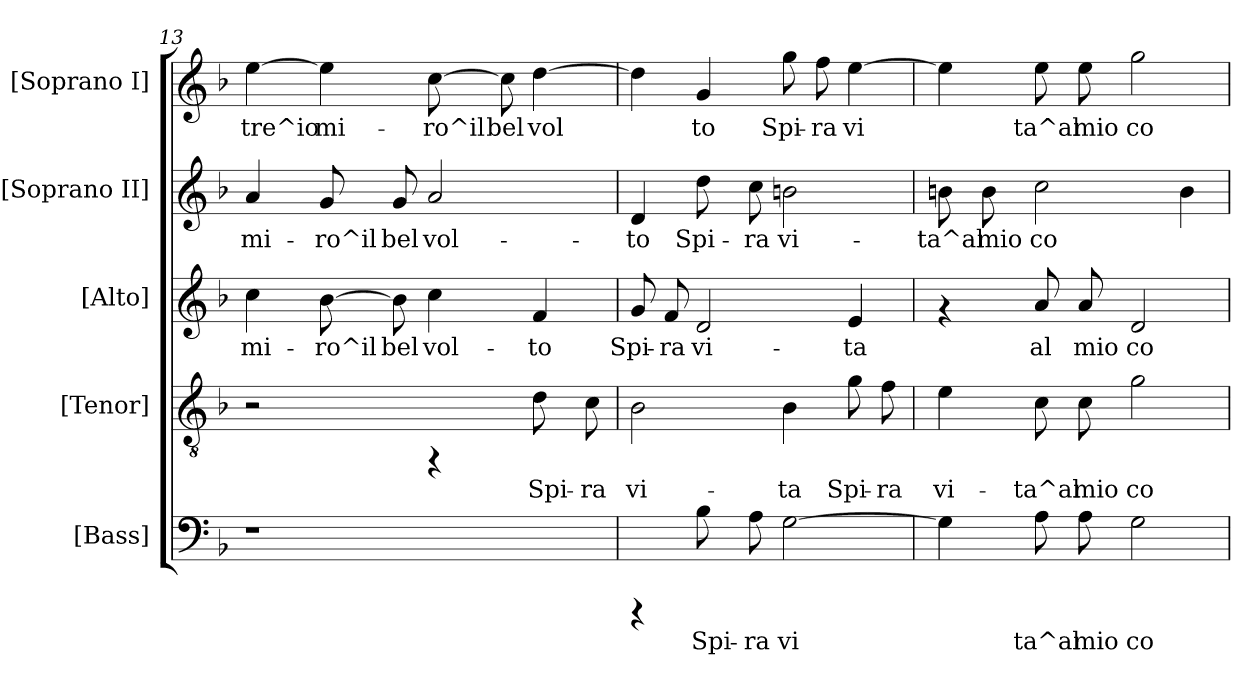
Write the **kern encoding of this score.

**kern	**text	**kern	**text	**kern	**text	**kern	**text	**kern	**text
*part5	*part5	*part4	*part4	*part3	*part3	*part2	*part2	*part1	*part1
*staff5	*staff5	*staff4	*staff4	*staff3	*staff3	*staff2	*staff2	*staff1	*staff1
*I"[Bass]	*	*I"[Tenor]	*	*I"[Alto]	*	*I"[Soprano II]	*	*I"[Soprano I]	*
!!LO:PB:g=z
*clefF4	*	*clefGv2	*	*clefG2	*	*clefG2	*	*clefG2	*
*k[b-]	*	*k[b-]	*	*k[b-]	*	*k[b-]	*	*k[b-]	*
*F:	*	*F:	*	*F:	*	*F:	*	*F:	*
=13	=13	=13	=13	=13	=13	=13	=13	=13	=13
!	!	!	!	!	!LO:LY:b:cj	!	!LO:LY:b:cj	!	!LO:LY:b:cj
1r	.	2r	.	4cc\	mi-	4a/	mi-	[<4ee\	-tre^io
!	!	!	!	!	!LO:LY:b:cj	!	!LO:LY:b:cj	!	!LO:LY:b:cj
.	.	.	.	[<8b-\	-ro^il	8g/	-ro^il	4ee\]	mi-
!	!	!	!	!	!LO:LY:b:cj	!	!LO:LY:b:cj	!	!
.	.	.	.	8b-\]	bel	8g/	bel	.	.
!	!	!	!	!	!LO:LY:b:cj	!	!LO:LY:b:cj	!	!LO:LY:b:cj
.	.	4rFF	.	4cc\	vol-	2a/	vol-	[<8cc\	-ro^il
!	!	!	!	!	!	!	!	!	!LO:LY:b:cj
.	.	.	.	.	.	.	.	8cc\]	bel
!	!	!	!LO:LY:b:cj	!	!LO:LY:b:cj	!	!	!	!LO:LY:b:cj
.	.	8d\	Spi-	4f/	-to	.	.	[>4dd\	vol-
!	!	!	!LO:LY:b:cj	!	!	!	!	!	!
.	.	8c\	-ra	.	.	.	.	.	.
=14	=14	=14	=14	=14	=14	=14	=14	=14	=14
!	!	!	!LO:LY:b:cj	!	!LO:LY:b:cj	!	!LO:LY:b:cj	!	!LO:LY:b:cj
4rCCC	.	2B-\	vi-	8g/	Spi-	4d/	-to	4dd\]	--
!	!	!	!	!	!LO:LY:b:cj	!	!	!	!
.	.	.	.	8f/	-ra	.	.	.	.
!	!LO:LY:b:cj	!	!	!	!LO:LY:b:cj	!	!LO:LY:b:cj	!	!LO:LY:b:cj
8B-\	Spi-	.	.	2d/	vi-	8dd\	Spi-	4g/	-to
!	!LO:LY:b:cj	!	!	!	!	!	!LO:LY:b:cj	!	!
8A\	-ra	.	.	.	.	8cc\	-ra	.	.
!	!LO:LY:b:cj	!	!LO:LY:b:cj	!	!	!	!LO:LY:b:cj	!	!LO:LY:b:cj
[>2G\	vi-	4B-\	-ta	.	.	2bn\	vi-	8gg\	Spi-
!	!	!	!	!	!	!	!	!	!LO:LY:b:cj
.	.	.	.	.	.	.	.	8ff\	-ra
!	!	!	!LO:LY:b:cj	!	!LO:LY:b:cj	!	!	!	!LO:LY:b:cj
.	.	8g\	Spi-	4e/	-ta	.	.	[>4ee\	vi-
!	!	!	!LO:LY:b:cj	!	!	!	!	!	!
.	.	8f\	-ra	.	.	.	.	.	.
=15	=15	=15	=15	=15	=15	=15	=15	=15	=15
!	!LO:LY:b:cj	!	!LO:LY:b:cj	!	!	!	!LO:LY:b:cj	!	!LO:LY:b:cj
4G\]	--	4e\	vi-	4rf	.	8bn\	-ta^al	4ee\]	--
!	!	!	!	!	!	!	!LO:LY:b:cj	!	!
.	.	.	.	.	.	8b\	mio	.	.
!	!LO:LY:b:cj	!	!LO:LY:b:cj	!	!LO:LY:b:cj	!	!LO:LY:b:cj	!	!LO:LY:b:cj
8A\	-ta^al	8c\	-ta^al	8a/	al	2cc\	co-	8ee\	-ta^al
!	!LO:LY:b:cj	!	!LO:LY:b:cj	!	!LO:LY:b:cj	!	!	!	!LO:LY:b:cj
8A\	mio	8c\	mio	8a/	mio	.	.	8ee\	mio
!	!LO:LY:b:cj	!	!LO:LY:b:cj	!	!LO:LY:b:cj	!	!	!	!LO:LY:b:cj
2G\	co-	2g\	co-	2d/	co-	.	.	2gg\	co-
!	!	!	!	!	!	!	!LO:LY:b:cj	!	!
.	.	.	.	.	.	4b\	--	.	.
=	=	=	=	=	=	=	=	=	=
*-	*-	*-	*-	*-	*-	*-	*-	*-	*-
